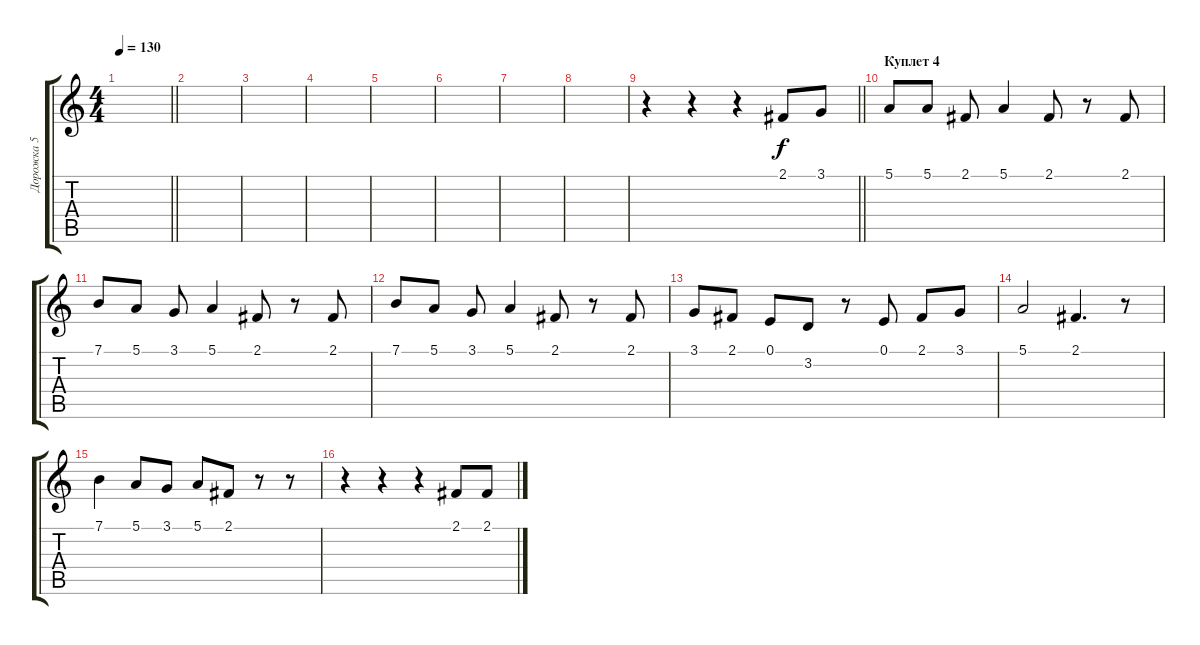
\track ("Дорожка 5" "Дорожка 5") {instrument bassoon}
\staff {score tabs}
\tuning (E4 B3 G3 D3 A2 E2) {hide}
\ts (4 4)
\tempo 130
\clef g2
\barLineRight lightlight
\ks c
|
|
|
|
|
|
|
|
\barLineRight lightlight
r.4 r.4 r.4 2.1.8 3.1.8 |
\section ("" "Куплет 4")
5.1.8 5.1.8 2.1.8 5.1.4 2.1.8 r.8 2.1.8 |
7.1.8 5.1.8 3.1.8 5.1.4 2.1.8 r.8 2.1.8 |
7.1.8 5.1.8 3.1.8 5.1.4 2.1.8 r.8 2.1.8 |
3.1.8 2.1.8 0.1.8 3.2.8 r.8 0.1.8 2.1.8 3.1.8 |
5.1.2 2.1.4{d} r.8 |
7.1.4 5.1.8 3.1.8 5.1.8 2.1.8 r.8 r.8 |
r.4 r.4 r.4 2.1.8 2.1.8
